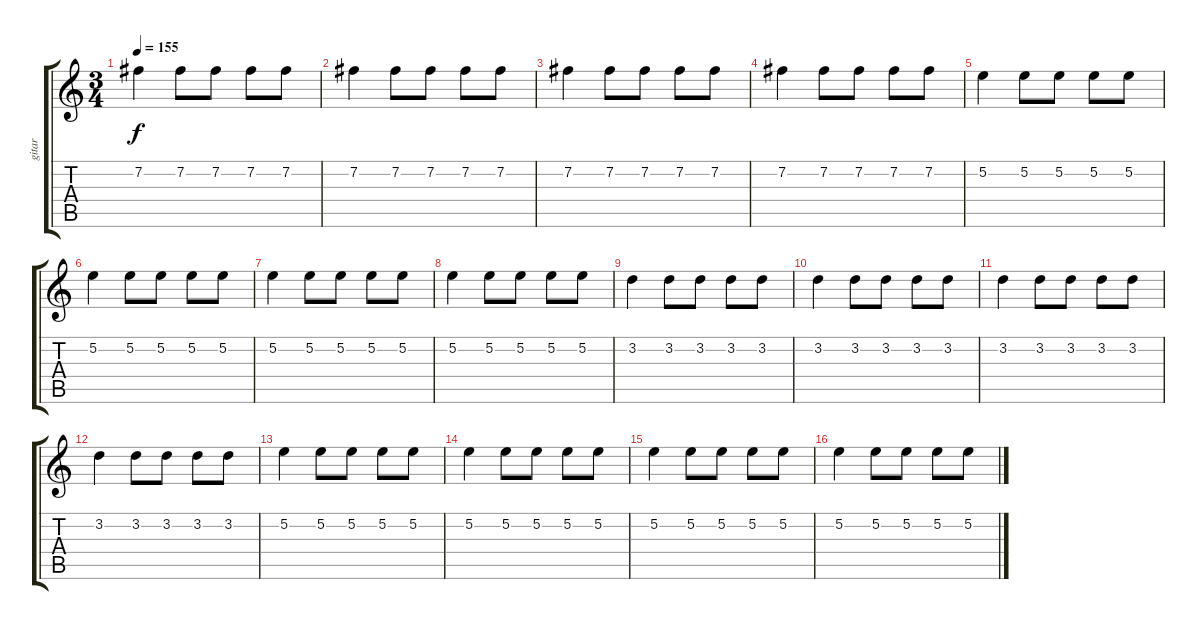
\track ("gitar" "gitar") {instrument acousticguitarsteel}
\staff {score tabs}
\tuning (E4 B3 G3 D3 A2 D2) {hide}
\ts (3 4)
\tempo 155
\clef g2
\ks c
7.2.4{dy f} 7.2.8 7.2.8 7.2.8 7.2.8 |
7.2.4 7.2.8 7.2.8 7.2.8 7.2.8 |
7.2.4 7.2.8 7.2.8 7.2.8 7.2.8 |
7.2.4 7.2.8 7.2.8 7.2.8 7.2.8 |
5.2.4 5.2.8 5.2.8 5.2.8 5.2.8 |
5.2.4 5.2.8 5.2.8 5.2.8 5.2.8 |
5.2.4 5.2.8 5.2.8 5.2.8 5.2.8 |
5.2.4 5.2.8 5.2.8 5.2.8 5.2.8 |
3.2.4 3.2.8 3.2.8 3.2.8 3.2.8 |
3.2.4 3.2.8 3.2.8 3.2.8 3.2.8 |
3.2.4 3.2.8 3.2.8 3.2.8 3.2.8 |
3.2.4 3.2.8 3.2.8 3.2.8 3.2.8 |
5.2.4 5.2.8 5.2.8 5.2.8 5.2.8 |
5.2.4 5.2.8 5.2.8 5.2.8 5.2.8 |
5.2.4 5.2.8 5.2.8 5.2.8 5.2.8 |
5.2.4 5.2.8 5.2.8 5.2.8 5.2.8
